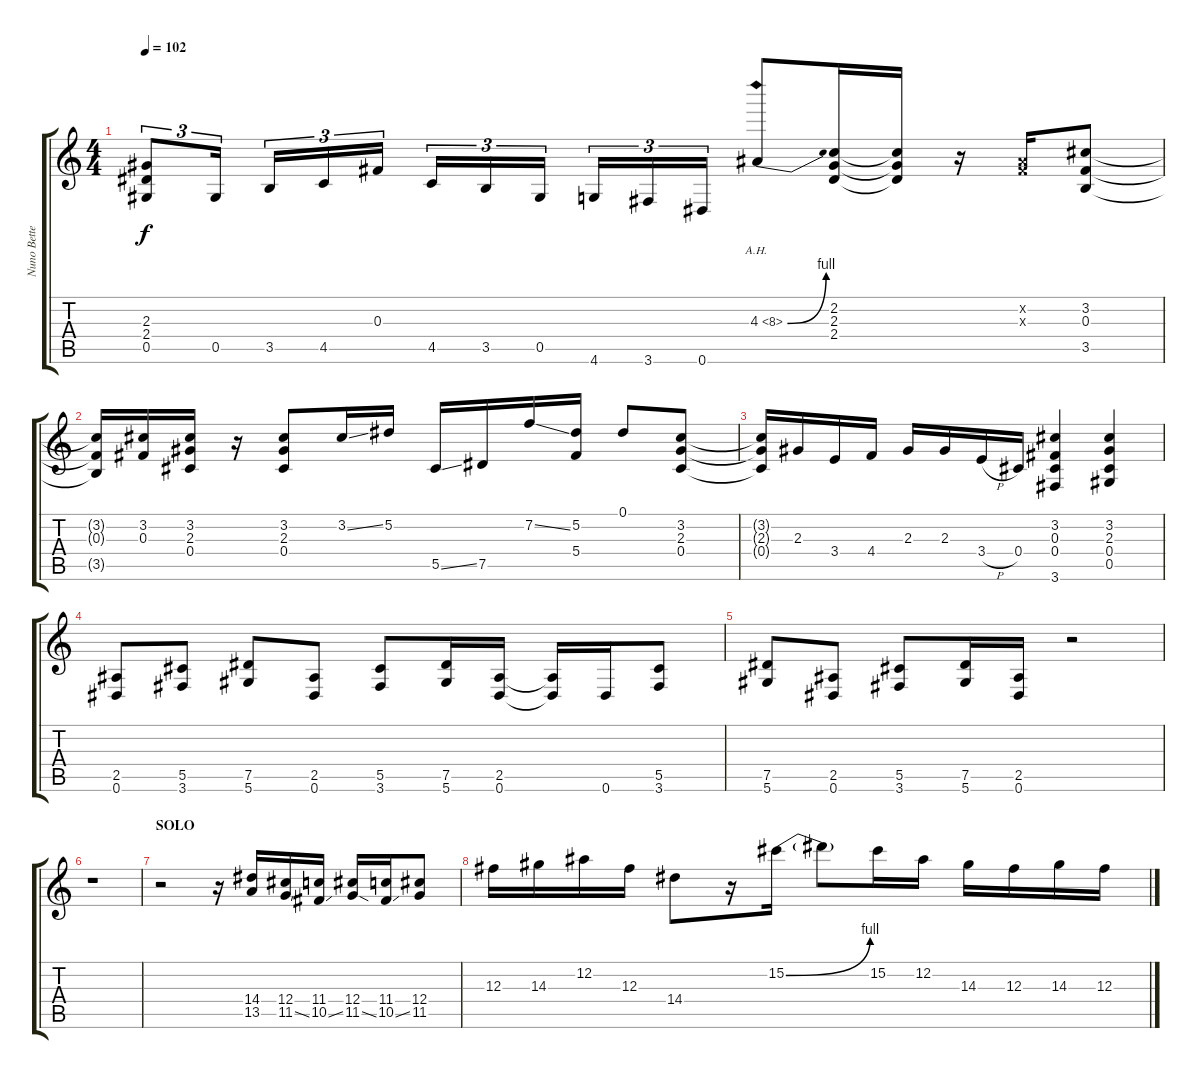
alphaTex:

\track ("Nuno Bettencourt" "Nuno Bette") {instrument overdrivenguitar}
\staff {score tabs}
\tuning (Eb4 Bb3 Gb3 Db3 Ab2 Eb2) {hide}
\ts (4 4)
\tempo 102
\clef g2
\ks c
(2.3{t} 2.4{t} 0.5{t}).8{tu (3 2) dy f} 0.5.16{tu (3 2)} 3.5.16{tu (3 2)} 4.5.16{tu (3 2)} 0.3.16{tu (3 2)} 4.5.16{tu (3 2)} 3.5.16{tu (3 2)} 0.5.16{tu (3 2)} 4.6.16{tu (3 2)} 3.6.16{tu (3 2)} 0.6.16{tu (3 2)} 4.3{be (bend 0 0 60 4) ah 4}.8 (2.2 2.3 2.4).16 (2.2{t} 2.3{t} 2.4{t}).16 r.16 (0.2{x} 0.3{x}).16 (3.2 0.3 3.5).8 |
(3.2{t} 0.3{t} 3.5{t}).16 (3.2 0.3).16 (3.2 2.3 0.4).16 r.16 (3.2 2.3 0.4).8 3.2{ss}.16 5.2.16 5.5{ss}.16 7.5.16 7.2{ss}.16 (5.2 5.4).16 0.1.8 (3.2 2.3 0.4).8 |
(3.2{t} 2.3{t} 0.4{t}).16 2.3.16 3.4.16 4.4.16 2.3.16 2.3.16 3.4{h}.16 0.4.16 (3.2 0.3 0.4 3.6).4 (3.2 2.3 0.4 0.5).4 |
(2.5 0.6).8 (5.5 3.6).8 (7.5 5.6).8 (2.5 0.6).8 (5.5 3.6).8 (7.5 5.6).16 (2.5 0.6).16 (2.5{t} 0.6{t}).16 0.6.16 (5.5 3.6).8 |
(7.5 5.6).8 (2.5 0.6).8 (5.5 3.6).8 (7.5 5.6).16 (2.5 0.6).16 r.2 |
r.1 |
\section ("" "SOLO")
r.2 r.16 (14.4 13.5).16 (12.4 11.5{ss}).16 (11.4 10.5{ss}).16 (12.4 11.5{ss}).16 (11.4 10.5{ss}).16 (12.4 11.5).8 |
12.3.16 14.3.16 12.2.16 12.3.16 14.4.8 r.16 15.2{be (bend 0 0 60 4)}.16 15.2{t}.8 15.2.16 12.2.16 14.3.16 12.3.16 14.3.16 12.3.16
